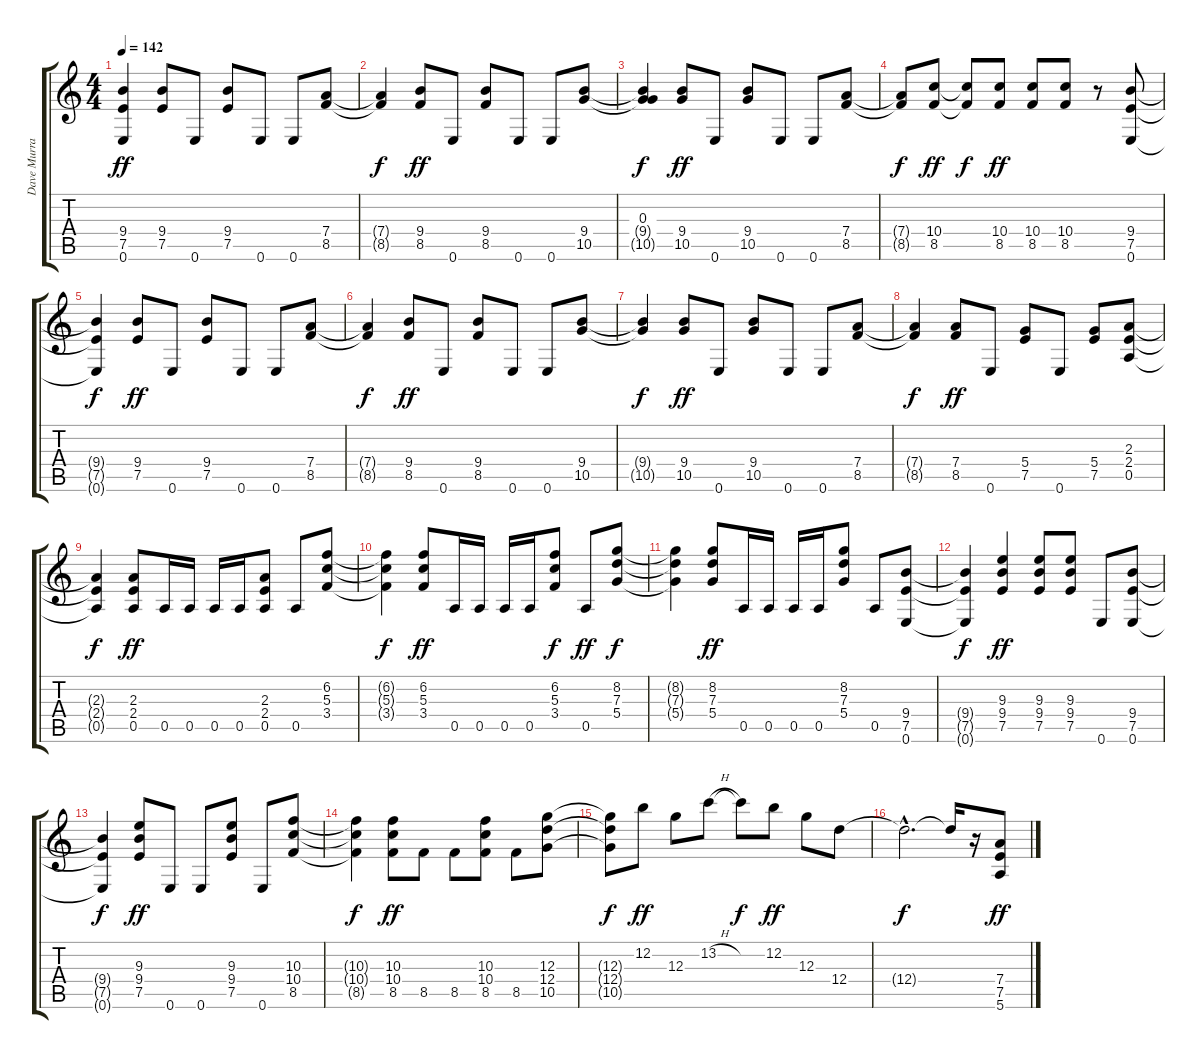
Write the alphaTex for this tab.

\track ("Dave Murray" "Dave Murra") {instrument overdrivenguitar}
\staff {score tabs}
\tuning (E4 B3 G3 D3 A2 E2) {hide}
\ts (4 4)
\tempo 142
\clef g2
\ks c
(9.4 7.5 0.6).4{dy ff} (9.4 7.5).8 0.6.8 (9.4 7.5).8 0.6.8 0.6.8 (7.4 8.5).8 |
(7.4{t} 8.5{t}).4{dy f} (9.4 8.5).8{dy ff} 0.6.8 (9.4 8.5).8 0.6.8 0.6.8 (9.4 10.5).8 |
(0.3 9.4{t} 10.5{t}).4{dy f} (9.4 10.5).8{dy ff} 0.6.8 (9.4 10.5).8 0.6.8 0.6.8 (7.4 8.5).8 |
(7.4{t} 8.5{t}).8{dy f} (10.4 8.5).8{dy ff} (10.4{t} 8.5{t}).8{dy f} (10.4 8.5).8{dy ff} (10.4 8.5).8 (10.4 8.5).8 r.8 (9.4 7.5 0.6).8 |
(9.4{t} 7.5{t} 0.6{t}).4{dy f} (9.4 7.5).8{dy ff} 0.6.8 (9.4 7.5).8 0.6.8 0.6.8 (7.4 8.5).8 |
(7.4{t} 8.5{t}).4{dy f} (9.4 8.5).8{dy ff} 0.6.8 (9.4 8.5).8 0.6.8 0.6.8 (9.4 10.5).8 |
(9.4{t} 10.5{t}).4{dy f} (9.4 10.5).8{dy ff} 0.6.8 (9.4 10.5).8 0.6.8 0.6.8 (7.4 8.5).8 |
(7.4{t} 8.5{t}).4{dy f} (7.4 8.5).8{dy ff} 0.6.8 (5.4 7.5).8 0.6.8 (5.4 7.5).8 (2.3 2.4 0.5).8 |
(2.3{t} 2.4{t} 0.5{t}).4{dy f} (2.3 2.4 0.5).8{dy ff} 0.5.16 0.5.16 0.5.16 0.5.16 (2.3 2.4 0.5).8 0.5.8 (6.2 5.3 3.4).8 |
(6.2{t} 5.3{t} 3.4{t}).4{dy f} (6.2 5.3 3.4).8{dy ff} 0.5.16 0.5.16 0.5.16 0.5.16 (6.2 5.3 3.4).8{dy f} 0.5.8{dy ff} (8.2 7.3 5.4).8{dy f} |
(8.2{t} 7.3{t} 5.4{t}).4 (8.2 7.3 5.4).8{dy ff} 0.5.16 0.5.16 0.5.16 0.5.16 (8.2 7.3 5.4).8 0.5.8 (9.4 7.5 0.6).8 |
(9.4{t} 7.5{t} 0.6{t}).4{dy f} (9.3 9.4 7.5).4{dy ff} (9.3 9.4 7.5).8 (9.3 9.4 7.5).8 0.6.8 (9.4 7.5 0.6).8 |
(9.4{t} 7.5{t} 0.6{t}).4{dy f} (9.3 9.4 7.5).8{dy ff} 0.6.8 0.6.8 (9.3 9.4 7.5).8 0.6.8 (10.3 10.4 8.5).8 |
(10.3{t} 10.4{t} 8.5{t}).4{dy f} (10.3 10.4 8.5).8{dy ff} 8.5.8 8.5.8 (10.3 10.4 8.5).8 8.5.8 (12.3 12.4 10.5).8 |
(12.3{t} 12.4{t} 10.5{t}).8{dy f} 12.2.8{dy ff} 12.3.8 13.2{h}.8 13.2{t}.8{dy f} 12.2.8{dy ff} 12.3.8 12.4.8 |
12.4{hac t}.2{d dy f} 12.4{t}.16 r.16 (7.4 7.5 5.6).8{dy ff}
